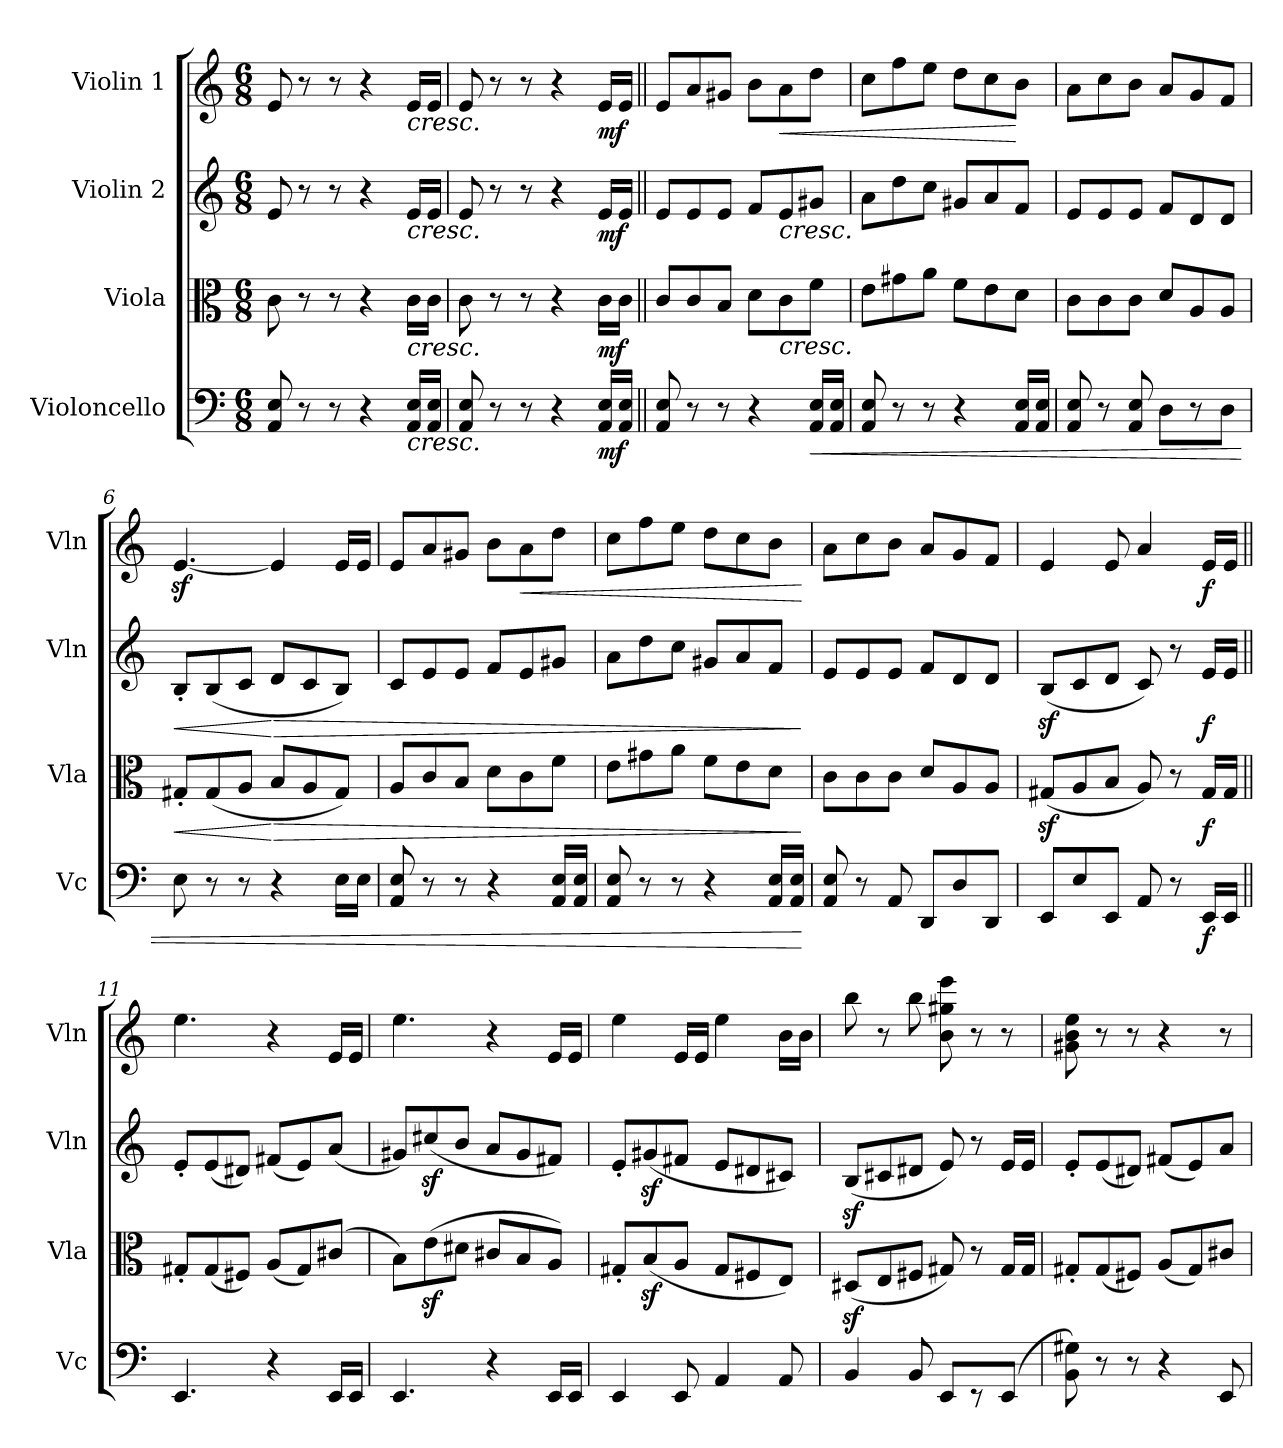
**kern	**dynam	**kern	**dynam	**kern	**dynam	**kern	**dynam
*part4	*part4	*part3	*part3	*part2	*part2	*part1	*part1
*staff4	*staff4	*staff3	*staff3	*staff2	*staff2	*staff1	*staff1
*I"Violoncello	*	*I"Viola	*	*I"Violin 2	*	*I"Violin 1	*
*I'Vc	*	*I'Vla	*	*I'Vln	*	*I'Vln	*
*clefF4	*	*clefC3	*	*clefG2	*	*clefG2	*
*k[]	*	*k[]	*	*k[]	*	*k[]	*
*M6/8	*	*M6/8	*	*M6/8	*	*M6/8	*
=1	=1	=1	=1	=1	=1	=1	=1
8AA/ 8E/	.	8c\	.	8e/	.	8e/	.
8r	.	8r	.	8r	.	8r	.
8r	.	8r	.	8r	.	8r	.
4r	.	4r	.	4r	.	4r	.
!	!	!	!	!	!	!LO:TX:b:i:t=cresc.	!
!	!	!	!	!LO:TX:b:i:t=cresc.	!	!	!
!	!	!LO:TX:b:i:t=cresc.	!	!	!	!	!
!LO:TX:b:i:t=cresc.	!	!	!	!	!	!	!
16AA/ 16E/LL	.	16c\LL	.	16e/LL	.	16e/LL	.
16AA/ 16E/JJ	.	16c\JJ	.	16e/JJ	.	16e/JJ	.
=2	=2	=2	=2	=2	=2	=2	=2
8AA/ 8E/	.	8c\	.	8e/	.	8e/	.
8r	.	8r	.	8r	.	8r	.
8r	.	8r	.	8r	.	8r	.
4r	.	4r	.	4r	.	4r	.
!	!LO:DY:b	!	!LO:DY:b	!	!LO:DY:b	!	!LO:DY:b
16AA/ 16E/LL	mf	16c\LL	mf	16e/LL	mf	16e/LL	mf
16AA/ 16E/JJ	.	16c\JJ	.	16e/JJ	.	16e/JJ	.
=3||	=3||	=3||	=3||	=3||	=3||	=3||	=3||
8AA/ 8E/	.	8c/L	.	8e/L	.	8e/L	.
8r	.	8c/	.	8e/	.	8a/	.
8r	.	8B/J	.	8e/J	.	8g#X/J	.
4r	.	8d\L	.	8f/L	.	8b\L	.
!	!	!	!LO:HP:b	!	!LO:HP:b	!	!LO:HP:b
.	.	8c\	<	8e/	<	8a\	<
!	!LO:HP:b	!	!	!	!	!	!
16AA/ 16E/LL	<	8f\J	.	8g#X/J	.	8dd\J	.
16AA/ 16E/JJ	.	.	.	.	.	.	.
=4	=4	=4	=4	=4	=4	=4	=4
8AA/ 8E/	.	8e\L	.	8a\L	.	8cc\L	.
8r	.	8g#X\	.	8dd\	.	8ff\	.
8r	.	8a\J	.	8cc\J	.	8ee\J	.
4r	.	8f\L	.	8g#X/L	.	8dd\L	.
.	.	8e\	.	8a/	.	8cc\	.
16AA/ 16E/LL	.	8d\J	.	8f/J	.	8b\J	[
16AA/ 16E/JJ	.	.	.	.	.	.	.
=5	=5	=5	=5	=5	=5	=5	=5
8AA/ 8E/	.	8c\L	.	8e/L	.	8a\L	.
8r	.	8c\	.	8e/	.	8cc\	.
8AA/ 8E/	.	8c\J	.	8e/J	.	8b\J	.
8D\L	.	8d/L	.	8f/L	.	8a/L	.
8r	.	8A/	.	8d/	.	8g/	.
8D\J	.	8A/J	.	8d/J	.	8f/J	.
=6	=6	=6	=6	=6	=6	=6	=6
!	!	!	!LO:HP:b	!	!LO:HP:b	!	!
8E\	.	8G#X'/L	<	8B'/L	<	[4.ez</	.
8r	.	(8G#/	.	(8B/	.	.	.
8r	.	8A/J	.	8c/J	.	.	.
!	!	!	!LO:HP:n=1:b	!	!LO:HP:n=1:b	!	!
4r	.	8B/L	[ >	8d/L	[ >	4e/]	.
.	.	8A/	.	8c/	.	.	.
16E\LL	.	8G#/J)	.	8B/J)	.	16e/LL	.
16E\JJ	.	.	.	.	.	16e/JJ	.
.	.	.	[	.	[	.	.
!!LO:LB:g=z
=7	=7	=7	=7	=7	=7	=7	=7
8AA/ 8E/	.	8A/L	.	8c/L	.	8e/L	.
8r	.	8c/	.	8e/	.	8a/	.
8r	.	8B/J	.	8e/J	.	8g#X/J	.
4r	.	8d\L	.	8f/L	.	8b\L	.
!	!	!	!	!	!	!	!LO:HP:b
.	.	8c\	.	8e/	.	8a\	<
16AA/ 16E/LL	.	8f\J	.	8g#X/J	.	8dd\J	.
16AA/ 16E/JJ	.	.	.	.	.	.	.
=8	=8	=8	=8	=8	=8	=8	=8
8AA/ 8E/	.	8e\L	.	8a\L	.	8cc\L	.
8r	.	8g#X\	.	8dd\	.	8ff\	.
8r	.	8a\J	.	8cc\J	.	8ee\J	.
4r	.	8f\L	.	8g#X/L	.	8dd\L	.
.	.	8e\	.	8a/	.	8cc\	.
16AA/ 16E/LL	.	8d\J	.	8f/J	.	8b\J	.
16AA/ 16E/JJ	.	.	.	.	.	.	.
.	[	.	]	.	]	.	[
!!LO:LB:g=z
=9	=9	=9	=9	=9	=9	=9	=9
8AA/ 8E/	.	8c\L	.	8e/L	.	8a\L	.
8r	.	8c\	.	8e/	.	8cc\	.
8AA/	.	8c\J	.	8e/J	.	8b\J	.
8DD/L	.	8d/L	.	8f/L	.	8a/L	.
8D/	.	8A/	.	8d/	.	8g/	.
8DD/J	.	8A/J	.	8d/J	.	8f/J	.
=10	=10	=10	=10	=10	=10	=10	=10
8EE/L	.	(8G#Xz</L	.	(8Bz</L	.	4e/	.
8E/	.	8A/	.	8c/	.	.	.
8EE/J	.	8B/J	.	8d/J	.	8e/	.
8AA/	.	8A/)	.	8c/)	.	4a/	.
8r	.	8r	.	8r	.	.	.
!	!LO:DY:b	!	!LO:DY:b	!	!LO:DY:b	!	!LO:DY:b
16EE/LL	f	16G#/LL	f	16e/LL	f	16e/LL	f
16EE/JJ	.	16G#/JJ	.	16e/JJ	.	16e/JJ	.
=11||	=11||	=11||	=11||	=11||	=11||	=11||	=11||
4.EE/	.	8G#X'/L	.	8e'/L	.	4.ee\	.
.	.	(8G#/	.	(8e/	.	.	.
.	.	8F#X/J)	.	8d#X/J)	.	.	.
4r	.	(8A/L	.	(8f#X/L	.	4r	.
.	.	8G#/)	.	8e/)	.	.	.
16EE/LL	.	(8c#X/J	.	(8a/J	.	16e/LL	.
16EE/JJ	.	.	.	.	.	16e/JJ	.
=12	=12	=12	=12	=12	=12	=12	=12
4.EE/	.	8B\L)	.	8g#X/L)	.	4.ee\	.
.	.	(8ez<\	.	(8cc#Xz</	.	.	.
.	.	8d#X\J	.	8b/J	.	.	.
4r	.	8c#X/L	.	8a/L	.	4r	.
.	.	8B/	.	8g#/	.	.	.
16EE/LL	.	8A/J)	.	8f#X/J)	.	16e/LL	.
16EE/JJ	.	.	.	.	.	16e/JJ	.
=13	=13	=13	=13	=13	=13	=13	=13
4EE/	.	8G#X'/L	.	8e'/L	.	4ee\	.
.	.	(8Bz</	.	(8g#Xz</	.	.	.
8EE/	.	8A/J	.	8f#X/J	.	16e/LL	.
.	.	.	.	.	.	16e/JJ	.
4AA/	.	8G#/L	.	8e/L	.	4ee\	.
.	.	8F#X/	.	8d#X/	.	.	.
8AA/	.	8E/J)	.	8c#X/J)	.	16b\LL	.
.	.	.	.	.	.	16b\JJ	.
=14	=14	=14	=14	=14	=14	=14	=14
4BB/	.	(8D#Xz</L	.	(8Bz</L	.	8bb\	.
.	.	8E/	.	8c#X/	.	8r	.
8BB/	.	8F#X/J	.	8d#X/J	.	8bb\	.
8EE/L	.	8G#X/)	.	8e/)	.	8b\ 8gg#X\ 8eee\	.
8r	.	8r	.	8r	.	8r	.
(>8EE/J	.	16G#/LL	.	16e/LL	.	8r	.
.	.	16G#/JJ	.	16e/JJ	.	.	.
!!LO:LB:g=z
=15	=15	=15	=15	=15	=15	=15	=15
8BB\ 8G#X\)	.	8G#X'/L	.	8e'/L	.	8g#X\ 8b\ 8ee\	.
8r	.	(8G#/	.	(8e/	.	8r	.
8r	.	8F#X/J)	.	8d#X/J)	.	8r	.
4r	.	(8A/L	.	(8f#X/L	.	4r	.
.	.	8G#/)	.	8e/)	.	.	.
8EE/	.	8c#X/J	.	8a/J	.	8r	.
=	=	=	=	=	=	=	=
*-	*-	*-	*-	*-	*-	*-	*-
